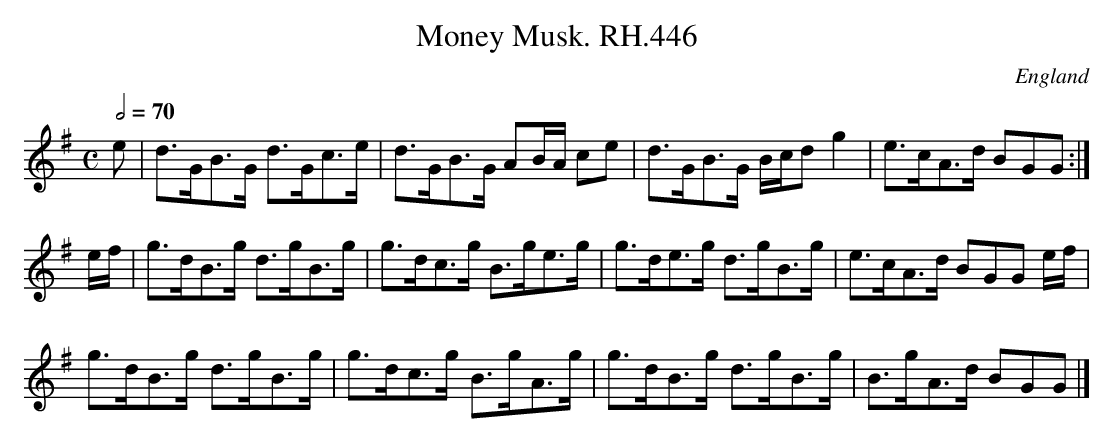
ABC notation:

X:1
T:Money Musk. RH.446
O:England
M:C
L:1/8
Q:2/4=70
K:G
e|d>GB>G d>Gc>e|d>GB>G AB/A/ ce|\
d>GB>G B/c/dg2|e>cA>d BGG:|
e/f/|g>dB>g d>gB>g|g>dc>g B>ge>g|\
g>de>g d>gB>g|e>cA>d BGG e/f/|
g>dB>g d>gB>g|g>dc>g B>gA>g|\
g>dB>g d>gB>g|B>gA>d BGG|]
